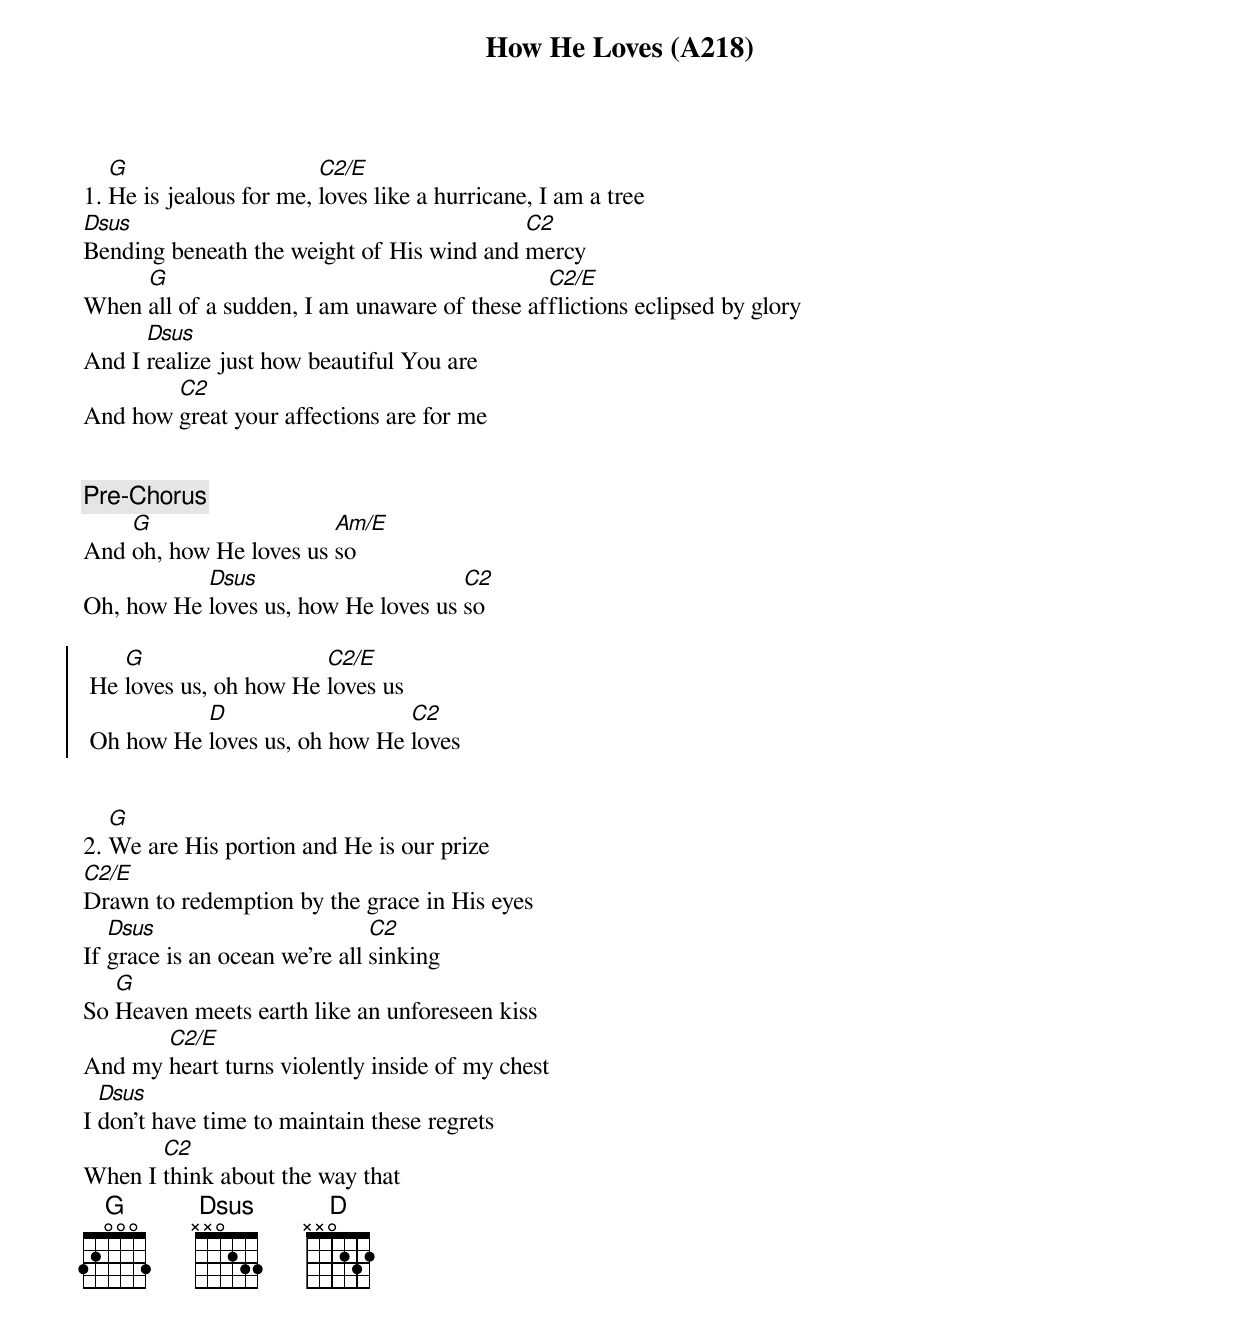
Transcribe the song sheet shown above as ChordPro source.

{title: How He Loves (A218)}
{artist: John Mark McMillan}

1. [G]He is jealous for me, [C2/E]loves like a hurricane, I am a tree
[Dsus]Bending beneath the weight of His wind and [C2]mercy
When [G]all of a sudden, I am unaware of these af[C2/E]flictions eclipsed by glory
And I [Dsus]realize just how beautiful You are
And how [C2]great your affections are for me


{comment: Pre-Chorus}
And [G]oh, how He loves us [Am/E]so
Oh, how He [Dsus]loves us, how He loves us [C2]so

{soc}
 He [G]loves us, oh how He [C2/E]loves us
 Oh how He [D]loves us, oh how He [C2]loves
 {eoc}


2. [G]We are His portion and He is our prize
[C2/E]Drawn to redemption by the grace in His eyes
If [Dsus]grace is an ocean we're all [C2]sinking
So [G]Heaven meets earth like an unforeseen kiss
And my [C2/E]heart turns violently inside of my chest
I [Dsus]don't have time to maintain these regrets
When I [C2]think about the way that
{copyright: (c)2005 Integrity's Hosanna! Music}
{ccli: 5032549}
